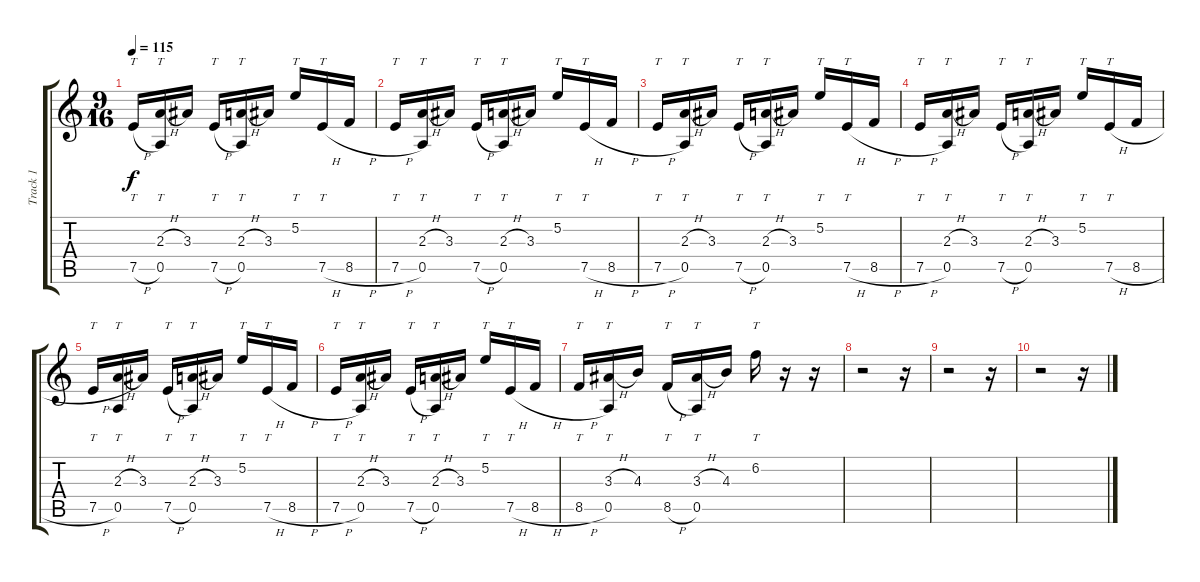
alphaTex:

\track ("Track 1" "Track 1") {instrument distortionguitar}
\staff {score tabs}
\tuning (E4 B3 G3 D3 A2 E2) {hide}
\ts (9 16)
\tempo 115
\clef g2
\ks c
7.5{h}.16{tt dy f} (2.3{h} 0.5).16{tt} 3.3.16 7.5{h}.16{tt} (2.3{h} 0.5).16{tt} 3.3.16 5.2.16{tt} 7.5{h}.16{tt} 8.5{h}.16 |
7.5{h}.16{tt} (2.3{h} 0.5).16{tt} 3.3.16 7.5{h}.16{tt} (2.3{h} 0.5).16{tt} 3.3.16 5.2.16{tt} 7.5{h}.16{tt} 8.5{h}.16 |
7.5{h}.16{tt} (2.3{h} 0.5).16{tt} 3.3.16 7.5{h}.16{tt} (2.3{h} 0.5).16{tt} 3.3.16 5.2.16{tt} 7.5{h}.16{tt} 8.5{h}.16 |
7.5{h}.16{tt} (2.3{h} 0.5).16{tt} 3.3.16 7.5{h}.16{tt} (2.3{h} 0.5).16{tt} 3.3.16 5.2.16{tt} 7.5{h}.16{tt} 8.5{h}.16 |
7.5{h}.16{tt} (2.3{h} 0.5).16{tt} 3.3.16 7.5{h}.16{tt} (2.3{h} 0.5).16{tt} 3.3.16 5.2.16{tt} 7.5{h}.16{tt} 8.5{h}.16 |
7.5{h}.16{tt} (2.3{h} 0.5).16{tt} 3.3.16 7.5{h}.16{tt} (2.3{h} 0.5).16{tt} 3.3.16 5.2.16{tt} 7.5{h}.16{tt} 8.5{h}.16 |
8.5{h}.16{tt} (3.3{h} 0.5).16{tt} 4.3.16 8.5{h}.16{tt} (3.3{h} 0.5).16{tt} 4.3.16 6.2.16{tt} r.16 r.16 |
r.2 r.16 |
r.2 r.16 |
r.2 r.16
